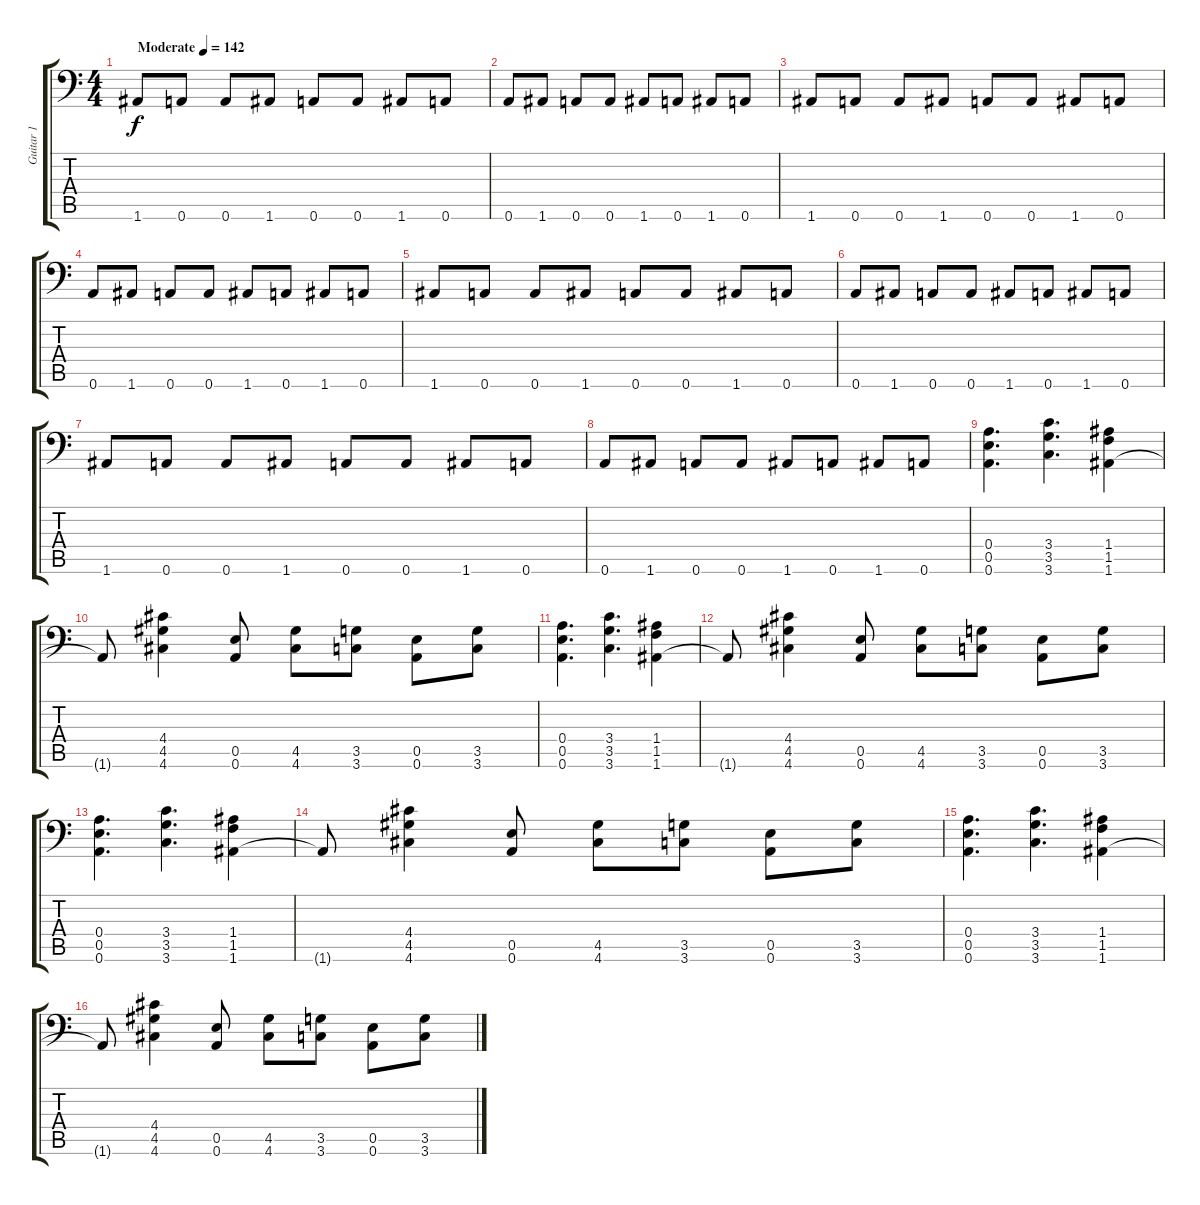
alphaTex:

\track ("Guitar 1" "Guitar 1") {instrument distortionguitar}
\staff {score tabs}
\tuning (B3 G3 D3 A2 E2 A1) {hide}
\ts (4 4)
\tempo (142 "Moderate")
\clef f4
\ks c
1.6.8{dy f instrument distortionguitar} 0.6.8 0.6.8 1.6.8 0.6.8 0.6.8 1.6.8 0.6.8 |
0.6.8 1.6.8 0.6.8 0.6.8 1.6.8 0.6.8 1.6.8 0.6.8 |
1.6.8 0.6.8 0.6.8 1.6.8 0.6.8 0.6.8 1.6.8 0.6.8 |
0.6.8 1.6.8 0.6.8 0.6.8 1.6.8 0.6.8 1.6.8 0.6.8 |
1.6.8 0.6.8 0.6.8 1.6.8 0.6.8 0.6.8 1.6.8 0.6.8 |
0.6.8 1.6.8 0.6.8 0.6.8 1.6.8 0.6.8 1.6.8 0.6.8 |
1.6.8 0.6.8 0.6.8 1.6.8 0.6.8 0.6.8 1.6.8 0.6.8 |
0.6.8 1.6.8 0.6.8 0.6.8 1.6.8 0.6.8 1.6.8 0.6.8 |
(0.4 0.5 0.6).4{d} (3.4 3.5 3.6).4{d} (1.4 1.5 1.6).4 |
1.6{t}.8 (4.4 4.5 4.6).4 (0.5 0.6).8 (4.5 4.6).8 (3.5 3.6).8 (0.5 0.6).8 (3.5 3.6).8 |
(0.4 0.5 0.6).4{d} (3.4 3.5 3.6).4{d} (1.4 1.5 1.6).4 |
1.6{t}.8 (4.4 4.5 4.6).4 (0.5 0.6).8 (4.5 4.6).8 (3.5 3.6).8 (0.5 0.6).8 (3.5 3.6).8 |
(0.4 0.5 0.6).4{d} (3.4 3.5 3.6).4{d} (1.4 1.5 1.6).4 |
1.6{t}.8 (4.4 4.5 4.6).4 (0.5 0.6).8 (4.5 4.6).8 (3.5 3.6).8 (0.5 0.6).8 (3.5 3.6).8 |
(0.4 0.5 0.6).4{d} (3.4 3.5 3.6).4{d} (1.4 1.5 1.6).4 |
1.6{t}.8 (4.4 4.5 4.6).4 (0.5 0.6).8 (4.5 4.6).8 (3.5 3.6).8 (0.5 0.6).8 (3.5 3.6).8
